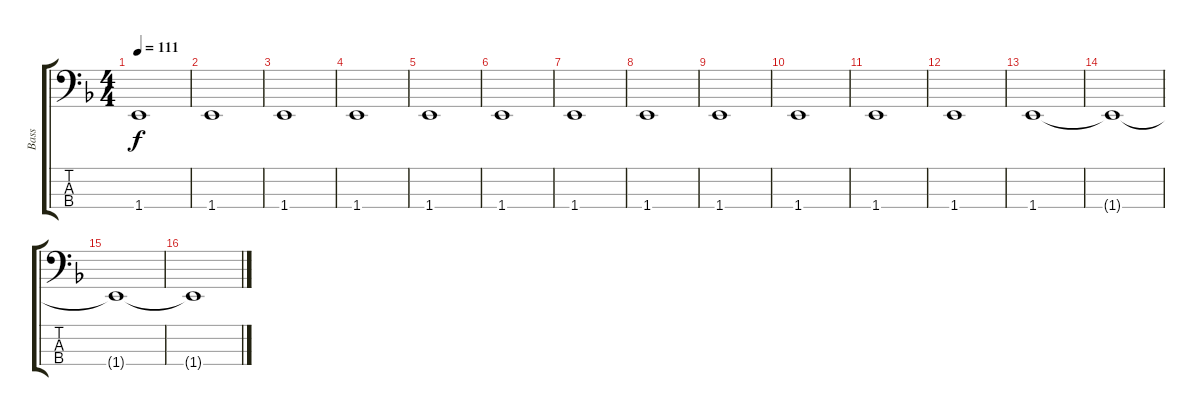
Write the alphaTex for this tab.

\track ("Bass" "Bass") {instrument electricbassfinger}
\staff {score tabs}
\tuning (Gb2 Db2 Ab1 Eb1) {hide}
\ts (4 4)
\tempo 111
\clef f4
\ks f
1.4.1{dy f} |
1.4.1 |
1.4.1 |
1.4.1 |
1.4.1 |
1.4.1 |
1.4.1 |
1.4.1 |
1.4.1 |
1.4.1 |
1.4.1 |
1.4.1 |
1.4.1 |
1.4{t}.1 |
1.4{t}.1 |
1.4{t}.1
